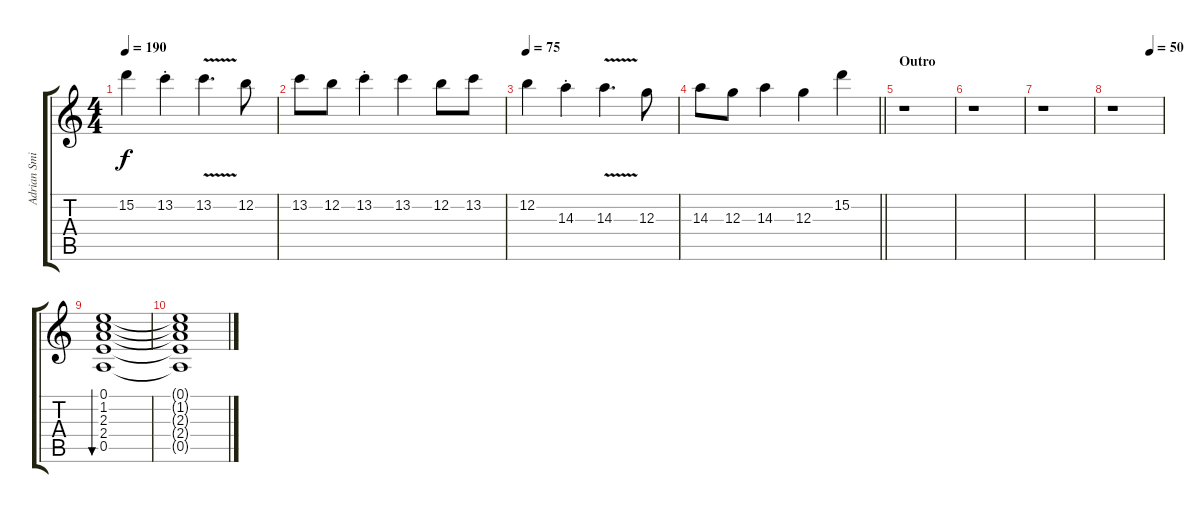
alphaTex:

\track ("Adrian Smith" "Adrian Smi") {instrument overdrivenguitar}
\staff {score tabs}
\tuning (E4 B3 G3 D3 A2 E2) {hide}
\ts (4 4)
\tempo 190
\clef g2
\ks c
15.2.4{dy f} 13.2{st}.4 13.2{v}.4{d} 12.2.8 |
13.2.8 12.2.8 13.2{st}.4 13.2.4 12.2.8 13.2.8 |
\tempo 75
12.2.4 14.3{st}.4 14.3{v}.4{d} 12.3.8 |
\barLineRight lightlight
14.3.8 12.3.8 14.3.4 12.3.4 15.2.4 |
\section ("" "Outro")
r.1{instrument electricguitarclean} |
r.1 |
r.1 |
\tempo (50 0.75)
r.1 |
(0.1 1.2 2.3 2.4 0.5).1{bu 480} |
(0.1{t} 1.2{t} 2.3{t} 2.4{t} 0.5{t}).1
